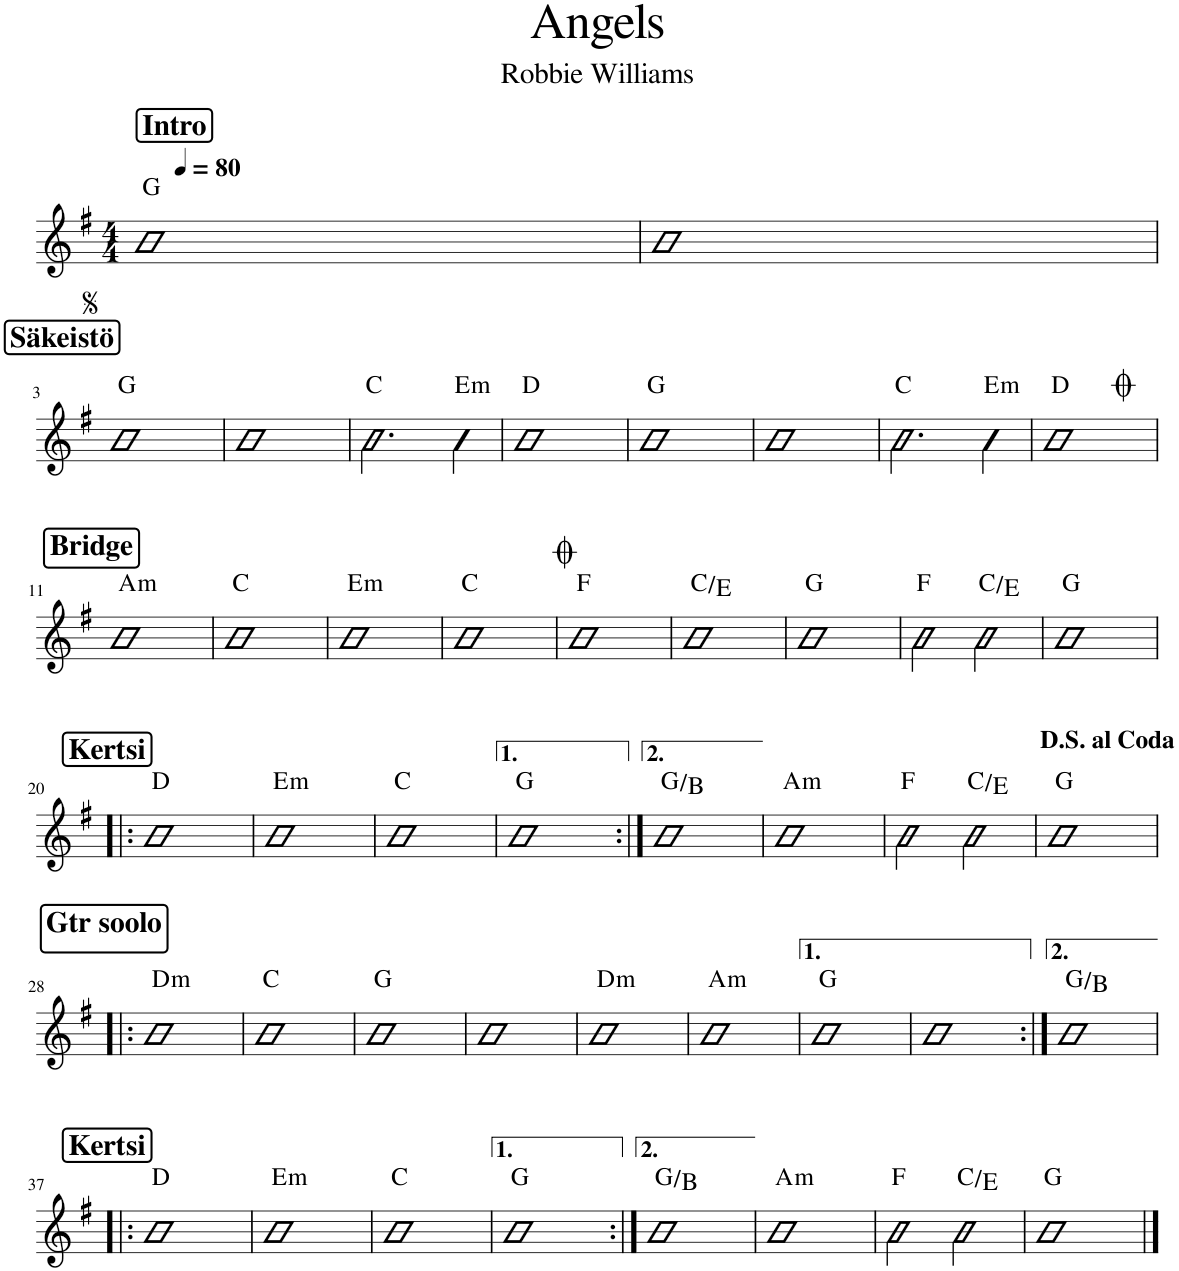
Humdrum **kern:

**kern	**harte
*part1	*part1
*staff1	*
*I"Piano	*
*I'Pno.	*
*clefG2	*
*k[f#]	*
*M4/4	*
*MM80	*
!!LO:REH:place=s1:a:B:cj:fs=14:t=Intro
=1	=1
1a	G:maj
=2	=2
1a	.
!!LO:LB:g=z
!!LO:REH:place=s1:a:B:cj:fs=14:t=Säkeistö
=3	=3
1a	G:maj
=4	=4
1a	.
=5	=5
2.a\	C:maj
!	!LO:H:kt=m
4b\	E:min
=6	=6
1a	D:maj
=7	=7
1a	G:maj
=8	=8
1a	.
=9	=9
2.a\	C:maj
!	!LO:H:kt=m
4b\	E:min
=10	=10
1a	D:maj
!!LO:LB:g=z
!!LO:REH:place=s1:a:B:cj:fs=14:t=Bridge
=11	=11
!	!LO:H:kt=m
1a	A:min
=12	=12
1a	C:maj
=13	=13
!	!LO:H:kt=m
1a	E:min
=14	=14
1a	C:maj
=15	=15
1a	F:maj
=16	=16
1a	C:maj/3
=17	=17
1a	G:maj
=18	=18
2a\	F:maj
2b\	C:maj/3
=19	=19
1a	G:maj
!!LO:LB:g=z
!!LO:REH:place=s1:a:B:cj:fs=14:t=Kertsi
=20!|:	=20!|:
1a	D:maj
=21	=21
!	!LO:H:kt=m
1a	E:min
=22	=22
1a	C:maj
=23	=23
1a	G:maj
=24:|!	=24:|!
1a	G:maj/3
=25	=25
!	!LO:H:kt=m
1a	A:min
=26	=26
2a\	F:maj
2b\	C:maj/3
=27	=27
1a	G:maj
!LO:TX:a:t=<b>D.S. al Coda</b>	!
!!LO:LB:g=z
!!LO:REH:place=s1:a:t=
!!LO:REH:place=s1:a:B:cj:fs=14:t=Gtr soolo
=28!|:	=28!|:
!	!LO:H:kt=m
1a	D:min
=29	=29
1a	C:maj
=30	=30
1a	G:maj
=31	=31
1a	.
=32	=32
!	!LO:H:kt=m
1a	D:min
=33	=33
!	!LO:H:kt=m
1a	A:min
=34	=34
1a	G:maj
=35	=35
1a	.
=36:|!	=36:|!
1a	G:maj/3
!!LO:LB:g=z
!!LO:REH:place=s1:a:B:cj:fs=14:t=Kertsi
=37!|:	=37!|:
1a	D:maj
=38	=38
!	!LO:H:kt=m
1a	E:min
=39	=39
1a	C:maj
=40	=40
1a	G:maj
=41:|!	=41:|!
1a	G:maj/3
=42	=42
!	!LO:H:kt=m
1a	A:min
=43	=43
2a\	F:maj
2b\	C:maj/3
=44	=44
1a	G:maj
==	==
*-	*-
